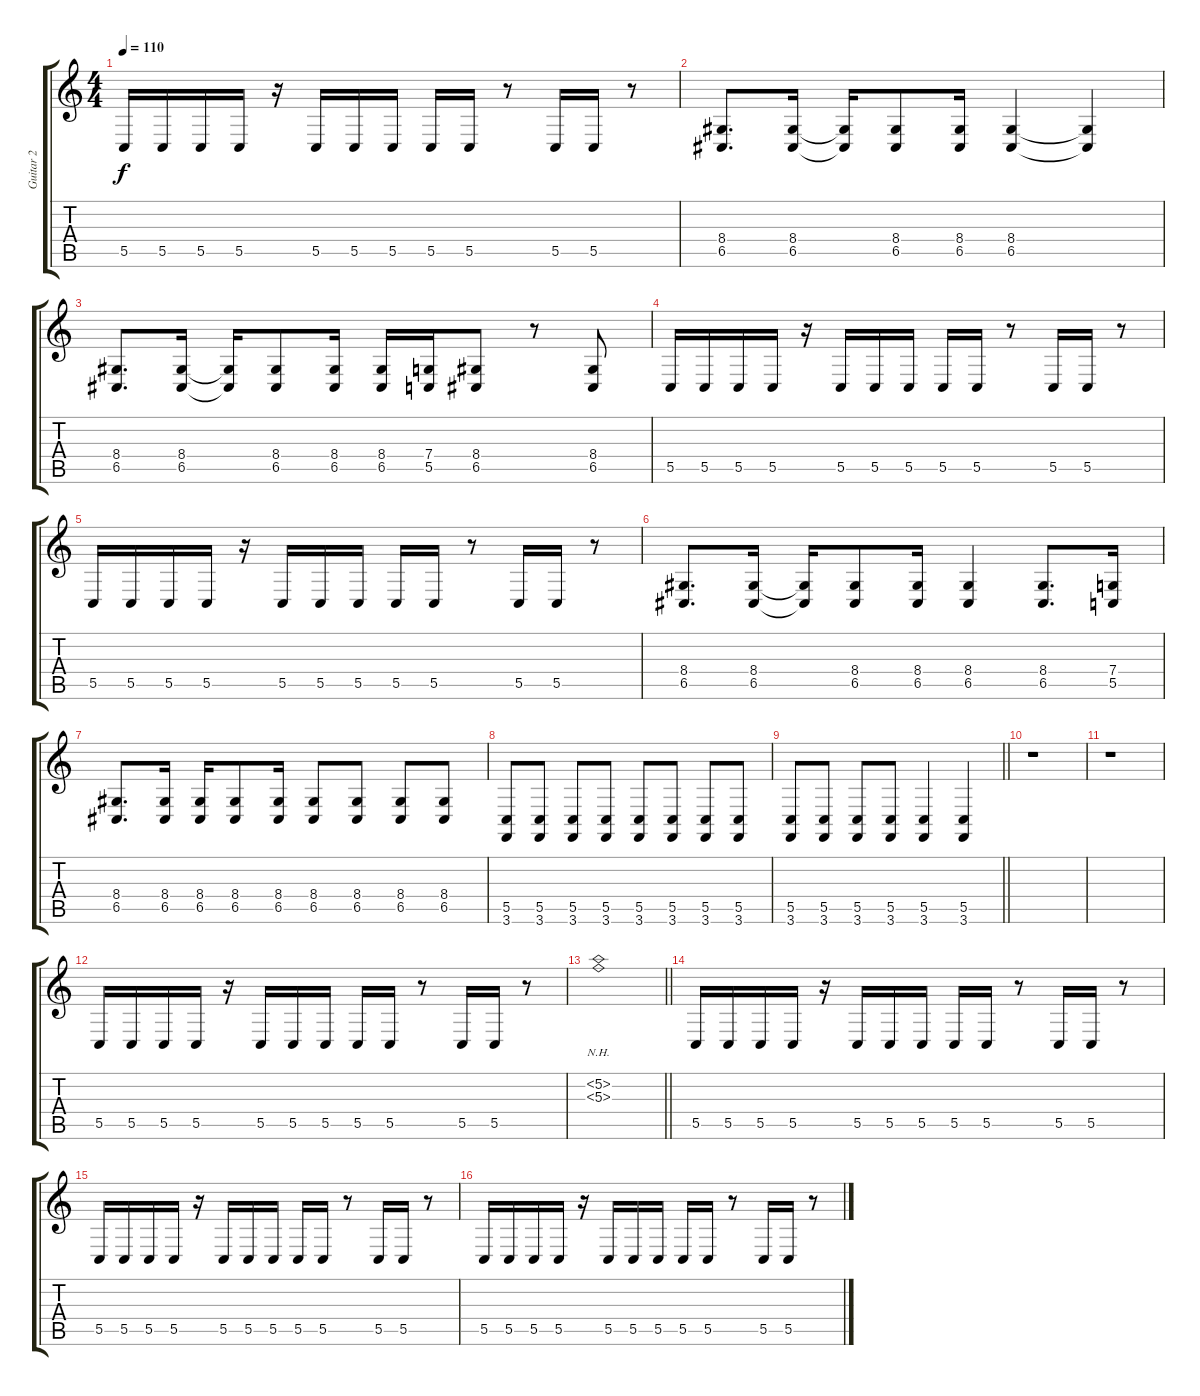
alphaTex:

\track ("Guitar 2" "Guitar 2") {instrument lead2sawtooth}
\staff {score tabs}
\tuning (D4 A3 F3 C3 G2 D2) {hide}
\ts (4 4)
\tempo 110
\clef g2
\ks c
5.5.16{dy f} 5.5.16 5.5.16 5.5.16 r.16 5.5.16 5.5.16 5.5.16 5.5.16 5.5.16 r.8 5.5.16 5.5.16 r.8 |
(8.4 6.5).8{d} (8.4 6.5).16 (8.4{t} 6.5{t}).16 (8.4 6.5).8 (8.4 6.5).16 (8.4 6.5).4 (8.4{t} 6.5{t}).4 |
(8.4 6.5).8{d} (8.4 6.5).16 (8.4{t} 6.5{t}).16 (8.4 6.5).8 (8.4 6.5).16 (8.4 6.5).16 (7.4 5.5).16 (8.4 6.5).8 r.8 (8.4 6.5).8 |
5.5.16 5.5.16 5.5.16 5.5.16 r.16 5.5.16 5.5.16 5.5.16 5.5.16 5.5.16 r.8 5.5.16 5.5.16 r.8 |
5.5.16 5.5.16 5.5.16 5.5.16 r.16 5.5.16 5.5.16 5.5.16 5.5.16 5.5.16 r.8 5.5.16 5.5.16 r.8 |
(8.4 6.5).8{d} (8.4 6.5).16 (8.4{t} 6.5{t}).16 (8.4 6.5).8 (8.4 6.5).16 (8.4 6.5).4 (8.4 6.5).8{d} (7.4 5.5).16 |
(8.4 6.5).8{d} (8.4 6.5).16 (8.4 6.5).16 (8.4 6.5).8 (8.4 6.5).16 (8.4 6.5).8 (8.4 6.5).8 (8.4 6.5).8 (8.4 6.5).8 |
(5.5 3.6).8 (5.5 3.6).8 (5.5 3.6).8 (5.5 3.6).8 (5.5 3.6).8 (5.5 3.6).8 (5.5 3.6).8 (5.5 3.6).8 |
\barLineRight lightlight
(5.5 3.6).8 (5.5 3.6).8 (5.5 3.6).8 (5.5 3.6).8 (5.5 3.6).4 (5.5 3.6).4 |
r.1 |
r.1 |
5.5.16 5.5.16 5.5.16 5.5.16 r.16 5.5.16 5.5.16 5.5.16 5.5.16 5.5.16 r.8 5.5.16 5.5.16 r.8 |
\barLineRight lightlight
(5.2{nh} 5.3{nh}).1 |
5.5.16 5.5.16 5.5.16 5.5.16 r.16 5.5.16 5.5.16 5.5.16 5.5.16 5.5.16 r.8 5.5.16 5.5.16 r.8 |
5.5.16 5.5.16 5.5.16 5.5.16 r.16 5.5.16 5.5.16 5.5.16 5.5.16 5.5.16 r.8 5.5.16 5.5.16 r.8 |
5.5.16 5.5.16 5.5.16 5.5.16 r.16 5.5.16 5.5.16 5.5.16 5.5.16 5.5.16 r.8 5.5.16 5.5.16 r.8
